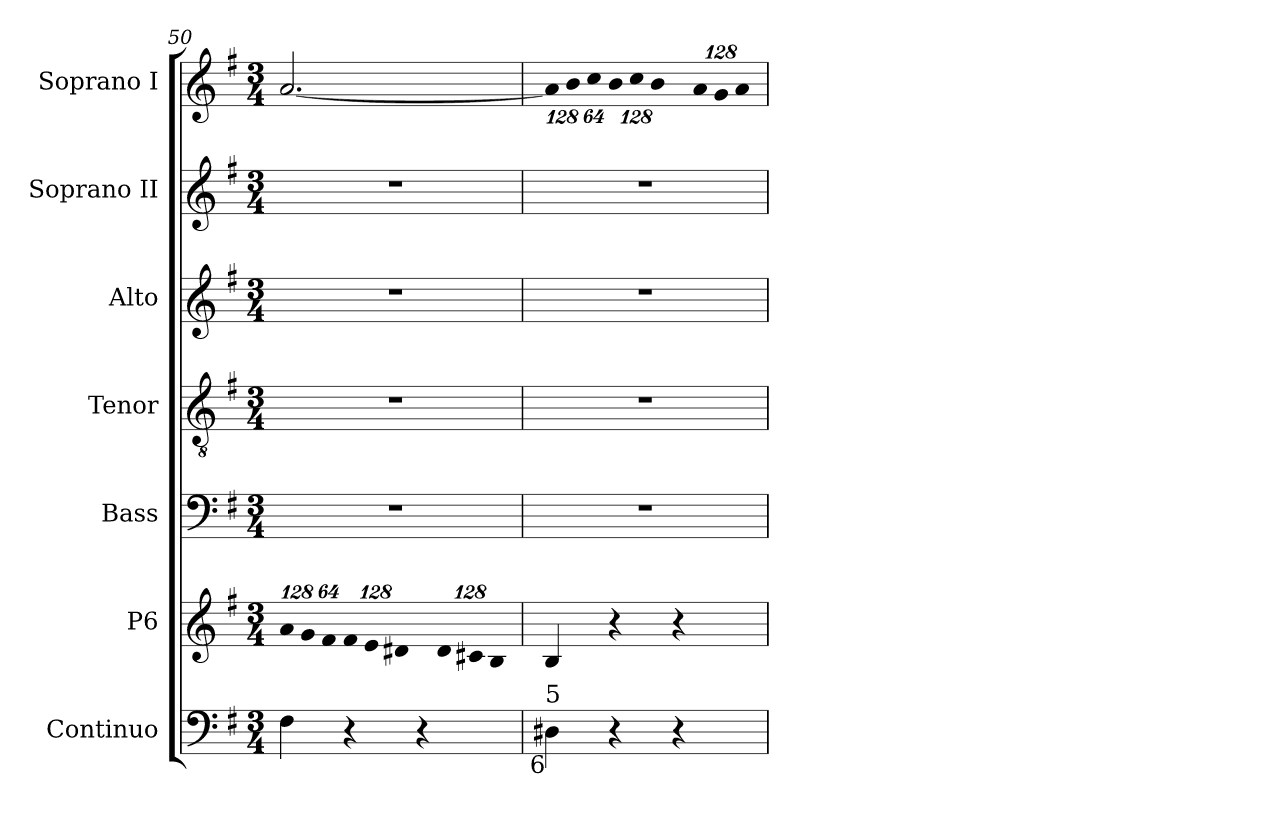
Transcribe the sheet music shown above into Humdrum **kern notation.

**kern	**kern	**kern	**kern	**kern	**kern	**kern
*part7	*part6	*part5	*part4	*part3	*part2	*part1
*staff7	*staff6	*staff5	*staff4	*staff3	*staff2	*staff1
*I"Continuo	*I"P6	*I"Bass	*I"Tenor	*I"Alto	*I"Soprano II	*I"Soprano I
*	*	*I'B.	*I'T.	*I'A.	*I'S.	*I'S.
*clefF4	*clefG2	*clefF4	*clefGv2	*clefG2	*clefG2	*clefG2
*	*	*	*ITrd7c12	*	*	*
*k[f#]	*k[f#]	*k[f#]	*k[f#]	*k[f#]	*k[f#]	*k[f#]
*G:	*G:	*G:	*G:	*G:	*G:	*G:
*M3/4	*M3/4	*M3/4	*M3/4	*M3/4	*M3/4	*M3/4
*	*Xbrackettup	*	*	*	*	*
=50	=50	=50	=50	=50	=50	=50
!	!LO:N:vis=8	!LO:N:vis=1	!LO:N:vis=1	!LO:N:vis=1	!LO:N:vis=1	!
4F#i\	1024%85ai/	2.r	2.r	2.r	2.r	[<2.ai/
!	!LO:N:vis=8	!	!	!	!	!
.	1024%85gi/	.	.	.	.	.
!	!LO:N:vis=8	!	!	!	!	!
.	512%43f#i/	.	.	.	.	.
!	!LO:N:vis=8	!	!	!	!	!
4r	1024%85f#i/	.	.	.	.	.
!	!LO:N:vis=8	!	!	!	!	!
.	1024%85ei/	.	.	.	.	.
!	!LO:N:vis=8	!	!	!	!	!
.	512%43d#Xi/	.	.	.	.	.
!	!LO:N:vis=8	!	!	!	!	!
4r	1024%85d#i/	.	.	.	.	.
!	!LO:N:vis=8	!	!	!	!	!
.	1024%85c#Xi/	.	.	.	.	.
!	!LO:N:vis=8	!	!	!	!	!
.	512%43Bi/	.	.	.	.	.
=51	=51	=51	=51	=51	=51	=51
!	!	!LO:N:vis=1	!LO:N:vis=1	!LO:N:vis=1	!LO:N:vis=1	!
*	*	*	*	*	*	*Xbrackettup
!LO:TX:b:rj:t=6	!	!	!	!	!	!
!LO:TX:t=5	!	!	!	!	!	!
!	!	!	!	!	!	!LO:N:vis=8
4D#Xi\	4Bi/	2.r	2.r	2.r	2.r	1024%85ai\]
!	!	!	!	!	!	!LO:N:vis=8
.	.	.	.	.	.	1024%85bi\
!	!	!	!	!	!	!LO:N:vis=8
.	.	.	.	.	.	512%43cci\
!	!	!	!	!	!	!LO:N:vis=8
4r	4r	.	.	.	.	1024%85bi\
!	!	!	!	!	!	!LO:N:vis=8
.	.	.	.	.	.	1024%85cci\
!	!	!	!	!	!	!LO:N:vis=8
.	.	.	.	.	.	512%43bi\
!	!	!	!	!	!	!LO:N:vis=8
4r	4r	.	.	.	.	1024%85ai/
!	!	!	!	!	!	!LO:N:vis=8
.	.	.	.	.	.	1024%85gi/
!	!	!	!	!	!	!LO:N:vis=8
.	.	.	.	.	.	512%43ai/
=	=	=	=	=	=	=
*-	*-	*-	*-	*-	*-	*-
